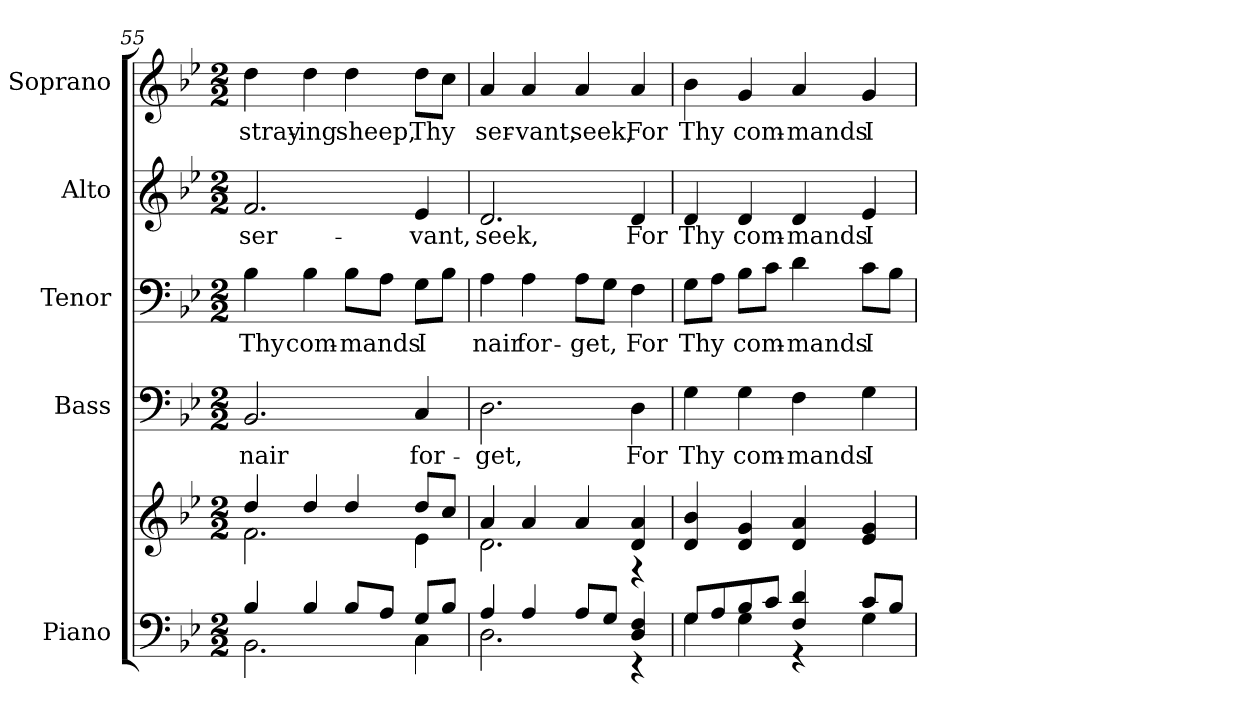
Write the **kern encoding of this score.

**kern	**kern	**kern	**text	**kern	**text	**kern	**text	**kern	**text
*part5	*part5	*part4	*part4	*part3	*part3	*part2	*part2	*part1	*part1
*staff6	*staff5	*staff4	*staff4	*staff3	*staff3	*staff2	*staff2	*staff1	*staff1
*I"Piano	*	*I"Bass	*	*I"Tenor	*	*I"Alto	*	*I"Soprano	*
*I'Pno.	*	*I'B.	*	*I'T.	*	*I'A.	*	*I'S.	*
*clefF4	*clefG2	*clefF4	*	*clefF4	*	*clefG2	*	*clefG2	*
*k[b-e-]	*k[b-e-]	*k[b-e-]	*	*k[b-e-]	*	*k[b-e-]	*	*k[b-e-]	*
*g:	*g:	*g:	*	*g:	*	*g:	*	*g:	*
*M2/2	*M2/2	*M2/2	*	*M2/2	*	*M2/2	*	*M2/2	*
=55	=55	=55	=55	=55	=55	=55	=55	=55	=55
*^	*^	*	*	*	*	*	*	*	*
!	!	!	!	!	!LO:LY:b:color=#000000	!	!	!	!	!	!
!	!	!	!	!	!	!	!LO:LY:b:color=#000000	!	!	!	!
!	!	!	!	!	!	!	!	!	!LO:LY:b:color=#000000	!	!
!	!	!	!	!	!	!	!	!	!	!	!LO:LY:b:color=#000000
4B-i/	2.BB-i\	4ddi/	2.fi\	2.BB-i/	nair	4B-i\	Thy	2.fi/	ser-	4ddi\	stray-
!	!	!	!	!	!	!	!LO:LY:b:color=#000000	!	!	!	!
!	!	!	!	!	!	!	!	!	!	!	!LO:LY:b:color=#000000
4B-i/	.	4ddi/	.	.	.	4B-i\	com-	.	.	4ddi\	-ing
!	!	!	!	!	!	!	!LO:LY:b:color=#000000	!	!	!	!
!	!	!	!	!	!	!	!	!	!	!	!LO:LY:b:color=#000000
8B-i/L	.	4ddi/	.	.	.	8B-i\L	-mands	.	.	4ddi\	sheep,
8Ai/J	.	.	.	.	.	8Ai\J	.	.	.	.	.
!	!	!	!	!	!LO:LY:b:color=#000000	!	!	!	!	!	!
!	!	!	!	!	!	!	!LO:LY:b:color=#000000	!	!	!	!
!	!	!	!	!	!	!	!	!	!LO:LY:b:color=#000000	!	!
!	!	!	!	!	!	!	!	!	!	!	!LO:LY:b:color=#000000
8Gi/L	4Ci\	8ddi/L	4e-i\	4Ci/	for-	8Gi\L	I	4e-i/	-vant,	8ddi\L	Thy
8B-i/J	.	8cci/J	.	.	.	8B-i\J	.	.	.	8cci\J	.
=56	=56	=56	=56	=56	=56	=56	=56	=56	=56	=56	=56
!	!	!	!	!	!LO:LY:b:color=#000000	!	!	!	!	!	!
!	!	!	!	!	!	!	!LO:LY:b:color=#000000	!	!	!	!
!	!	!	!	!	!	!	!	!	!LO:LY:b:color=#000000	!	!
!	!	!	!	!	!	!	!	!	!	!	!LO:LY:b:color=#000000
4Ai/	2.Di\	4ai/	2.di\	2.Di\	-get,	4Ai\	nair	2.di/	seek,	4ai/	ser-
!	!	!	!	!	!	!	!LO:LY:b:color=#000000	!	!	!	!
!	!	!	!	!	!	!	!	!	!	!	!LO:LY:b:color=#000000
4Ai/	.	4ai/	.	.	.	4Ai\	for-	.	.	4ai/	-vant,
!	!	!	!	!	!	!	!LO:LY:b:color=#000000	!	!	!	!
!	!	!	!	!	!	!	!	!	!	!	!LO:LY:b:color=#000000
8Ai/L	.	4ai/	.	.	.	8Ai\L	-get,	.	.	4ai/	seek,
8Gi/J	.	.	.	.	.	8Gi\J	.	.	.	.	.
!	!	!	!	!	!LO:LY:b:color=#000000	!	!	!	!	!	!
!	!	!	!	!	!	!	!LO:LY:b:color=#000000	!	!	!	!
!	!	!	!	!	!	!	!	!	!LO:LY:b:color=#000000	!	!
!	!	!	!	!	!	!	!	!	!	!	!LO:LY:b:color=#000000
4Di/ 4Fi	4r	4di/ 4ai	4r	4Di\	For	4Fi\	For	4di/	For	4ai/	For
*	*	*v	*v	*	*	*	*	*	*	*	*
!!LO:PB:g=z
=57	=57	=57	=57	=57	=57	=57	=57	=57	=57	=57
*	*	*^	*	*	*	*	*	*	*	*
!	!	!	!	!	!LO:LY:b:color=#000000	!	!	!	!	!	!
*	*	*v	*v	*	*	*	*	*	*	*	*
*	*	*^	*	*	*	*	*	*	*	*
!	!	!	!	!	!	!	!LO:LY:b:color=#000000	!	!	!	!
*	*	*v	*v	*	*	*	*	*	*	*	*
*	*	*^	*	*	*	*	*	*	*	*
!	!	!	!	!	!	!	!	!	!LO:LY:b:color=#000000	!	!
*	*	*v	*v	*	*	*	*	*	*	*	*
*	*	*^	*	*	*	*	*	*	*	*
!	!	!	!	!	!	!	!	!	!	!	!LO:LY:b:color=#000000
*	*	*v	*v	*	*	*	*	*	*	*	*
8Gi/L	4Gi\	4di/ 4b-i	4Gi\	Thy	8Gi\L	Thy	4di/	Thy	4b-i\	Thy
8Ai/	.	.	.	.	8Ai\J	.	.	.	.	.
!	!	!	!	!LO:LY:b:color=#000000	!	!	!	!	!	!
!	!	!	!	!	!	!LO:LY:b:color=#000000	!	!	!	!
!	!	!	!	!	!	!	!	!LO:LY:b:color=#000000	!	!
!	!	!	!	!	!	!	!	!	!	!LO:LY:b:color=#000000
8B-i/	4Gi\	4di/ 4gi	4Gi\	com-	8B-i\L	com-	4di/	com-	4gi/	com-
8ci/J	.	.	.	.	8ci\J	.	.	.	.	.
!	!	!	!	!LO:LY:b:color=#000000	!	!	!	!	!	!
!	!	!	!	!	!	!LO:LY:b:color=#000000	!	!	!	!
!	!	!	!	!	!	!	!	!LO:LY:b:color=#000000	!	!
!	!	!	!	!	!	!	!	!	!	!LO:LY:b:color=#000000
4Fi/ 4di	4r	4di/ 4ai	4Fi\	-mands	4di\	-mands	4di/	-mands	4ai/	-mands
!	!	!	!	!LO:LY:b:color=#000000	!	!	!	!	!	!
!	!	!	!	!	!	!LO:LY:b:color=#000000	!	!	!	!
!	!	!	!	!	!	!	!	!LO:LY:b:color=#000000	!	!
!	!	!	!	!	!	!	!	!	!	!LO:LY:b:color=#000000
8ci/L	4Gi\	4e-i/ 4gi	4Gi\	I	8ci\L	I	4e-i/	I	4gi/	I
8B-i/J	.	.	.	.	8B-i\J	.	.	.	.	.
*v	*v	*	*	*	*	*	*	*	*	*
=	=	=	=	=	=	=	=	=	=
*-	*-	*-	*-	*-	*-	*-	*-	*-	*-
